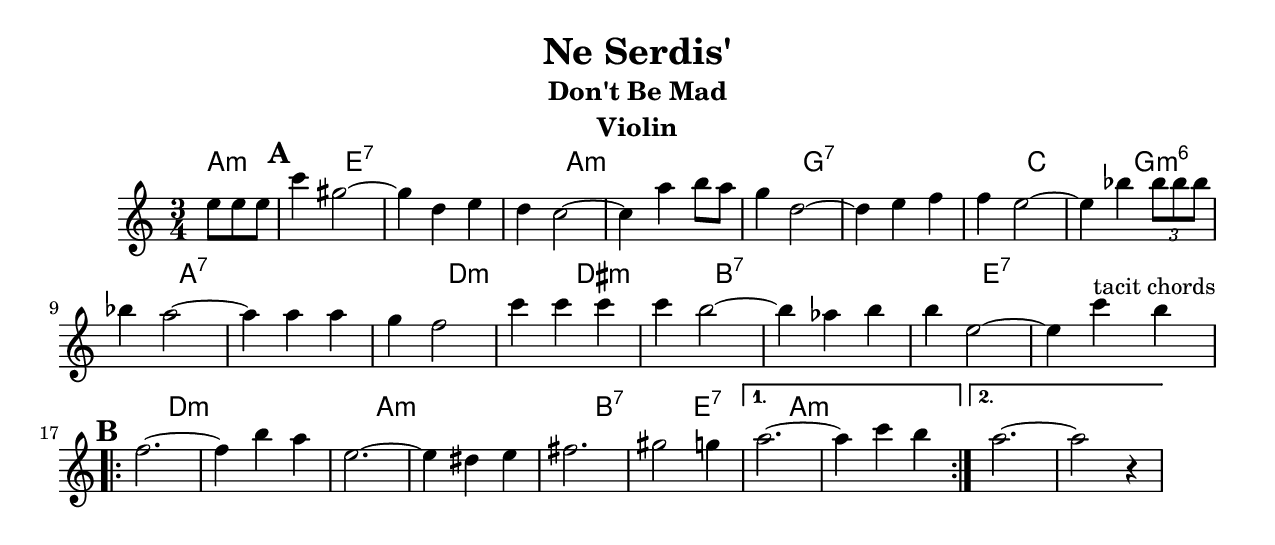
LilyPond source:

\version "2.18.0"
\include "english.ly"
\paper{
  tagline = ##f
  print-all-headers = ##t
  #(set-paper-size "letter")
}
date = #(strftime "%d-%m-%Y" (localtime (current-time)))

%\markup{ \italic{ " Updated " \date  }  }

%\markup{ Got something to say? }

global = {
  \clef treble
  \key a \minor
  \time 3/4
  \set Score.markFormatter = #format-mark-box-alphabet
}

%#################################### Melody ########################
melody = \relative c'' {
  \global
  \partial 8*3 e8 e e   %lead in notes
  \mark \default
  %r4 r8 e e e
  c'4 gs2~|
  gs4 d e
  d4 c2~
  c4 a' b8 a
  g4 d2~|
  d4 e f
  f4 e2~|
  e4 bf' \tuplet 3/2 {bf8 bf bf}|
  bf4 a2~
  a4 a a
  g4 f2|

  c'4  c c|%orig chart has 1/8ths
  c4 b2~|
  b4 af b| %af?
  b4 e,2~| %rit
  e4 c'^"tacit chords" b
  \break

  %\alternative { { }{ } }

  \repeat volta 2{
    \mark \default
    f2.~
    f4 b a
    e2.~
    e4 ds e

    fs2.|
    gs2 g4 |%check time


  }
  \alternative {
    {
      a2.~|
      a4 c b |
    }
    {
      a2.~
      a2 r4
    }
  }

}
%################################# Lyrics #####################
%\addlyrics{  }
%################################# Chords #######################
harmonies = \chordmode {
  a4*3:m
  e4*6:7
  a4*6:m
  g4*6:7
  c4*3
  g4*3:m6
  a4*6:7
  d4*3:m
  ds4*3:m %diminished too
  b4*6:7
  e4*6:7

  %b
  d4*6:m
  a4*6:m
  b4*3:7
  e4*3:7
  a4*12:m

}

\score {
  <<
    \new ChordNames {
      \set chordChanges = ##f
      \harmonies
    }
    \new Staff
    \melody
  >>
  \header{
    title= "Ne Serdis'"
    subtitle="Don't Be Mad"
    composer= ""
    instrument = "Violin"
    arranger= ""
  }
  \layout{indent = 1.0\cm}
  \midi {
    \tempo 4 = 200

    % \midi { }
  }
}
%{
  % more verses:
  \markup{}
  \markup {
  \fill-line {
  \hspace #0.1 % distance from left margin
  \column {
  \line { "1."
  \column {
  ""
  }
  }
  \hspace #0.2 % vertical distance between verses
  \line { "2."
  \column {
  ""
  }
  }
  }
  \hspace #0.1  % horiz. distance between columns
  \column {
  \line { "3."
  \column {
  ""
  }
  }
  \hspace #0.2 % distance between verses
  \line { "4."
  \column {
  ""
  }
  }
  }
  \hspace #0.1 % distance to right margin
  }
  }

%}
